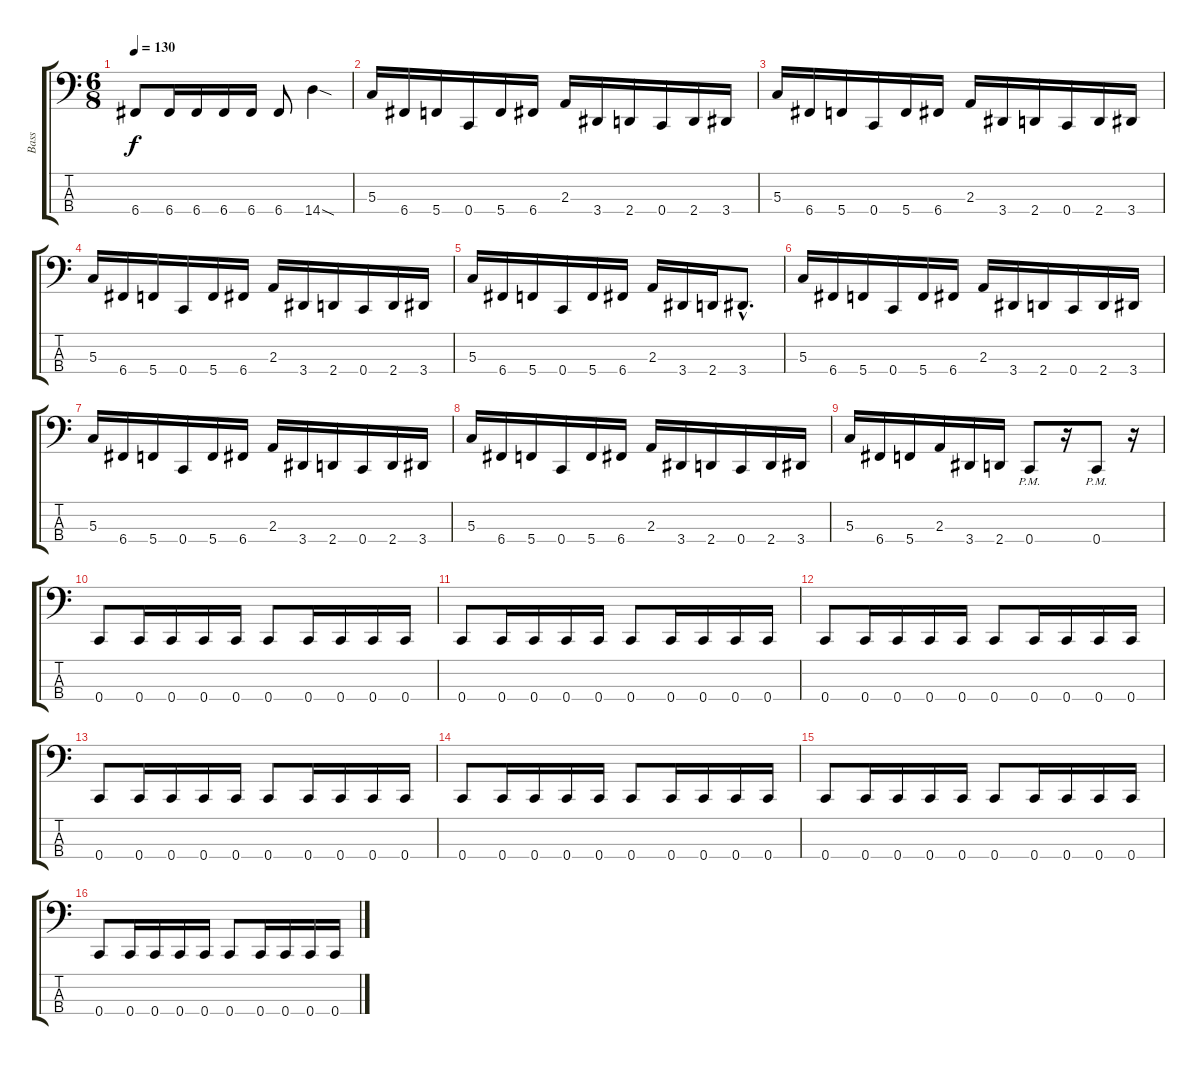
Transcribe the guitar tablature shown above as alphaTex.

\track ("Bass" "Bass") {instrument electricbasspick}
\staff {score tabs}
\tuning (F2 C2 G1 C1) {hide}
\ts (6 8)
\tempo 130
\clef f4
\ks c
6.4.8{dy f} 6.4.16 6.4.16 6.4.16 6.4.16 6.4.8 14.4{sod}.4 |
\section ("" "")
5.3.16 6.4.16 5.4.16 0.4.16 5.4.16 6.4.16 2.3.16 3.4.16 2.4.16 0.4.16 2.4.16 3.4.16 |
5.3.16 6.4.16 5.4.16 0.4.16 5.4.16 6.4.16 2.3.16 3.4.16 2.4.16 0.4.16 2.4.16 3.4.16 |
5.3.16 6.4.16 5.4.16 0.4.16 5.4.16 6.4.16 2.3.16 3.4.16 2.4.16 0.4.16 2.4.16 3.4.16 |
5.3.16 6.4.16 5.4.16 0.4.16 5.4.16 6.4.16 2.3.16 3.4.16 2.4.16 3.4{hac}.8{d} |
5.3.16 6.4.16 5.4.16 0.4.16 5.4.16 6.4.16 2.3.16 3.4.16 2.4.16 0.4.16 2.4.16 3.4.16 |
5.3.16 6.4.16 5.4.16 0.4.16 5.4.16 6.4.16 2.3.16 3.4.16 2.4.16 0.4.16 2.4.16 3.4.16 |
5.3.16 6.4.16 5.4.16 0.4.16 5.4.16 6.4.16 2.3.16 3.4.16 2.4.16 0.4.16 2.4.16 3.4.16 |
5.3.16 6.4.16 5.4.16 2.3.16 3.4.16 2.4.16 0.4{pm}.8 r.16 0.4{pm}.8 r.16 |
\section ("" "")
0.4.8 0.4.16 0.4.16 0.4.16 0.4.16 0.4.8 0.4.16 0.4.16 0.4.16 0.4.16 |
0.4.8 0.4.16 0.4.16 0.4.16 0.4.16 0.4.8 0.4.16 0.4.16 0.4.16 0.4.16 |
0.4.8 0.4.16 0.4.16 0.4.16 0.4.16 0.4.8 0.4.16 0.4.16 0.4.16 0.4.16 |
0.4.8 0.4.16 0.4.16 0.4.16 0.4.16 0.4.8 0.4.16 0.4.16 0.4.16 0.4.16 |
\section ("" "")
0.4.8 0.4.16 0.4.16 0.4.16 0.4.16 0.4.8 0.4.16 0.4.16 0.4.16 0.4.16 |
0.4.8 0.4.16 0.4.16 0.4.16 0.4.16 0.4.8 0.4.16 0.4.16 0.4.16 0.4.16 |
0.4.8 0.4.16 0.4.16 0.4.16 0.4.16 0.4.8 0.4.16 0.4.16 0.4.16 0.4.16
